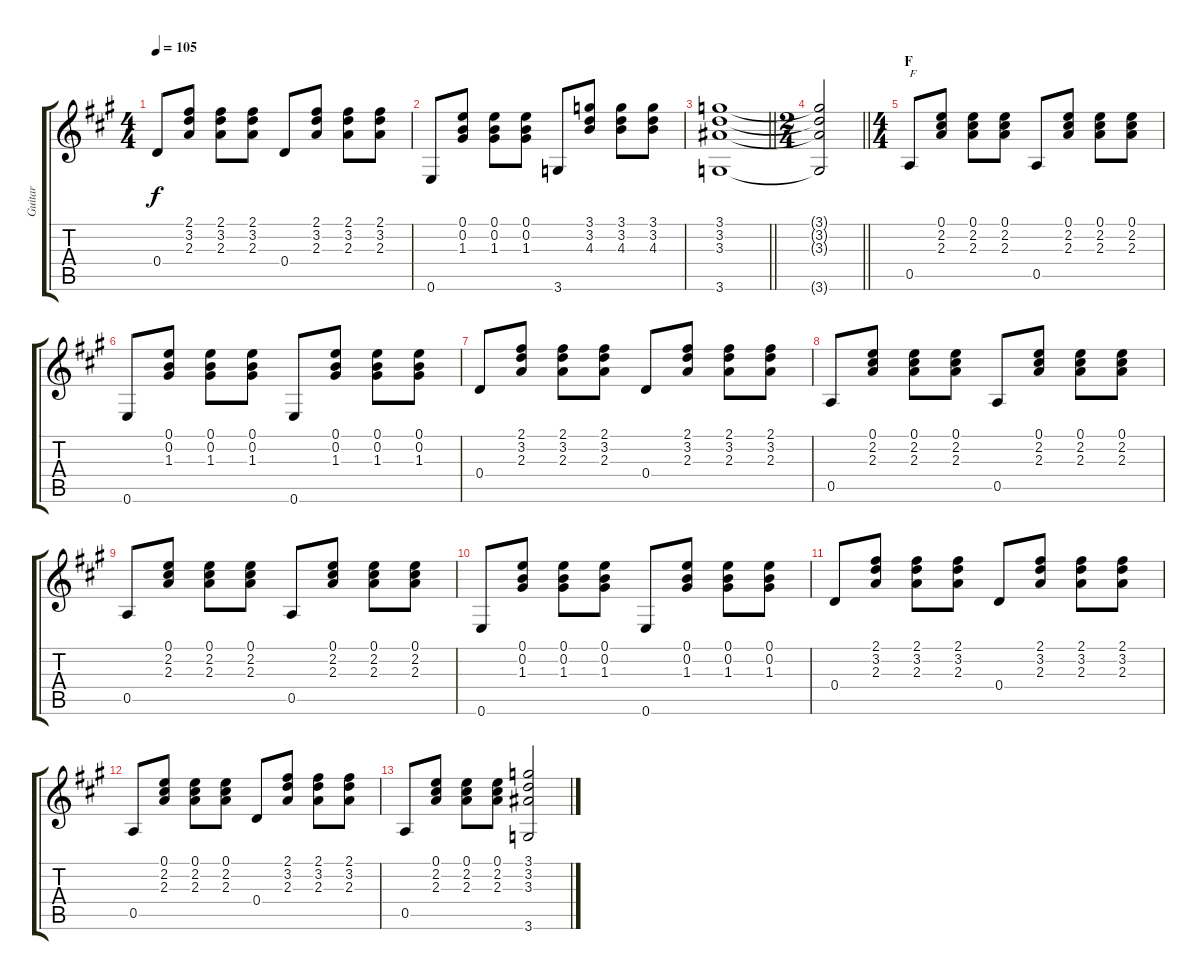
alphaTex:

\track ("Guitar" "Guitar") {instrument acousticguitarnylon}
\staff {score tabs}
\tuning (E4 B3 G3 D3 A2 E2) {hide}
\ts (4 4)
\tempo 105
\clef g2
\ks a
0.4.8{dy f} (2.1 3.2 2.3).8 (2.1 3.2 2.3).8 (2.1 3.2 2.3).8 0.4.8 (2.1 3.2 2.3).8 (2.1 3.2 2.3).8 (2.1 3.2 2.3).8 |
0.6.8 (0.1 0.2 1.3).8 (0.1 0.2 1.3).8 (0.1 0.2 1.3).8 3.6.8 (3.1 3.2 4.3).8 (3.1 3.2 4.3).8 (3.1 3.2 4.3).8 |
\barLineRight lightlight
(3.1 3.2 3.3 3.6).1 |
\ts (2 4)
\barLineRight lightlight
(3.1{t} 3.2{t} 3.3{t} 3.6{t}).2 |
\ts (4 4)
\section ("" "F")
0.5.8{txt "F"} (0.1 2.2 2.3).8 (0.1 2.2 2.3).8 (0.1 2.2 2.3).8 0.5.8 (0.1 2.2 2.3).8 (0.1 2.2 2.3).8 (0.1 2.2 2.3).8 |
0.6.8 (0.1 0.2 1.3).8 (0.1 0.2 1.3).8 (0.1 0.2 1.3).8 0.6.8 (0.1 0.2 1.3).8 (0.1 0.2 1.3).8 (0.1 0.2 1.3).8 |
0.4.8 (2.1 3.2 2.3).8 (2.1 3.2 2.3).8 (2.1 3.2 2.3).8 0.4.8 (2.1 3.2 2.3).8 (2.1 3.2 2.3).8 (2.1 3.2 2.3).8 |
0.5.8 (0.1 2.2 2.3).8 (0.1 2.2 2.3).8 (0.1 2.2 2.3).8 0.5.8 (0.1 2.2 2.3).8 (0.1 2.2 2.3).8 (0.1 2.2 2.3).8 |
0.5.8 (0.1 2.2 2.3).8 (0.1 2.2 2.3).8 (0.1 2.2 2.3).8 0.5.8 (0.1 2.2 2.3).8 (0.1 2.2 2.3).8 (0.1 2.2 2.3).8 |
0.6.8 (0.1 0.2 1.3).8 (0.1 0.2 1.3).8 (0.1 0.2 1.3).8 0.6.8 (0.1 0.2 1.3).8 (0.1 0.2 1.3).8 (0.1 0.2 1.3).8 |
0.4.8 (2.1 3.2 2.3).8 (2.1 3.2 2.3).8 (2.1 3.2 2.3).8 0.4.8 (2.1 3.2 2.3).8 (2.1 3.2 2.3).8 (2.1 3.2 2.3).8 |
0.5.8 (0.1 2.2 2.3).8 (0.1 2.2 2.3).8 (0.1 2.2 2.3).8 0.4.8 (2.1 3.2 2.3).8 (2.1 3.2 2.3).8 (2.1 3.2 2.3).8 |
0.5.8 (0.1 2.2 2.3).8 (0.1 2.2 2.3).8 (0.1 2.2 2.3).8 (3.1 3.2 3.3 3.6).2
